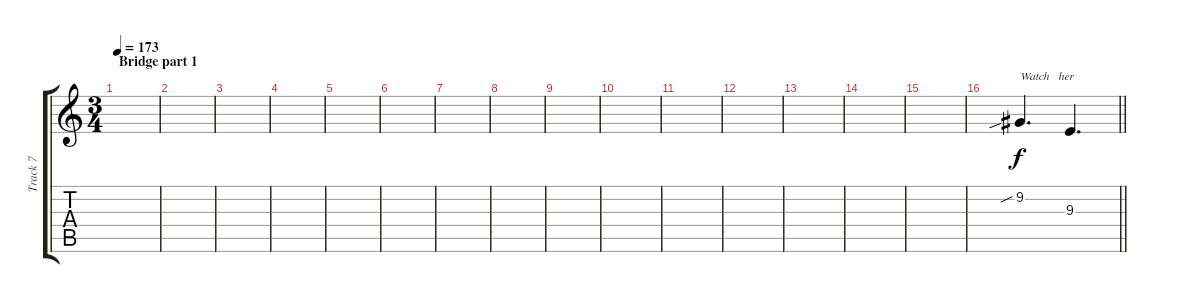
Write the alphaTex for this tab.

\track ("Track 7" "Track 7") {instrument tenorsax}
\staff {score tabs}
\tuning (E4 B3 G3 D3 A2 E2) {hide}
\ts (3 4)
\section ("" "Bridge part 1")
\tempo 173
\clef g2
\ks c
|
|
|
|
|
|
|
|
|
|
|
|
|
|
|
\barLineRight lightlight
9.2{sib}.4{d txt "Watch   her"} 9.3.4{d}
